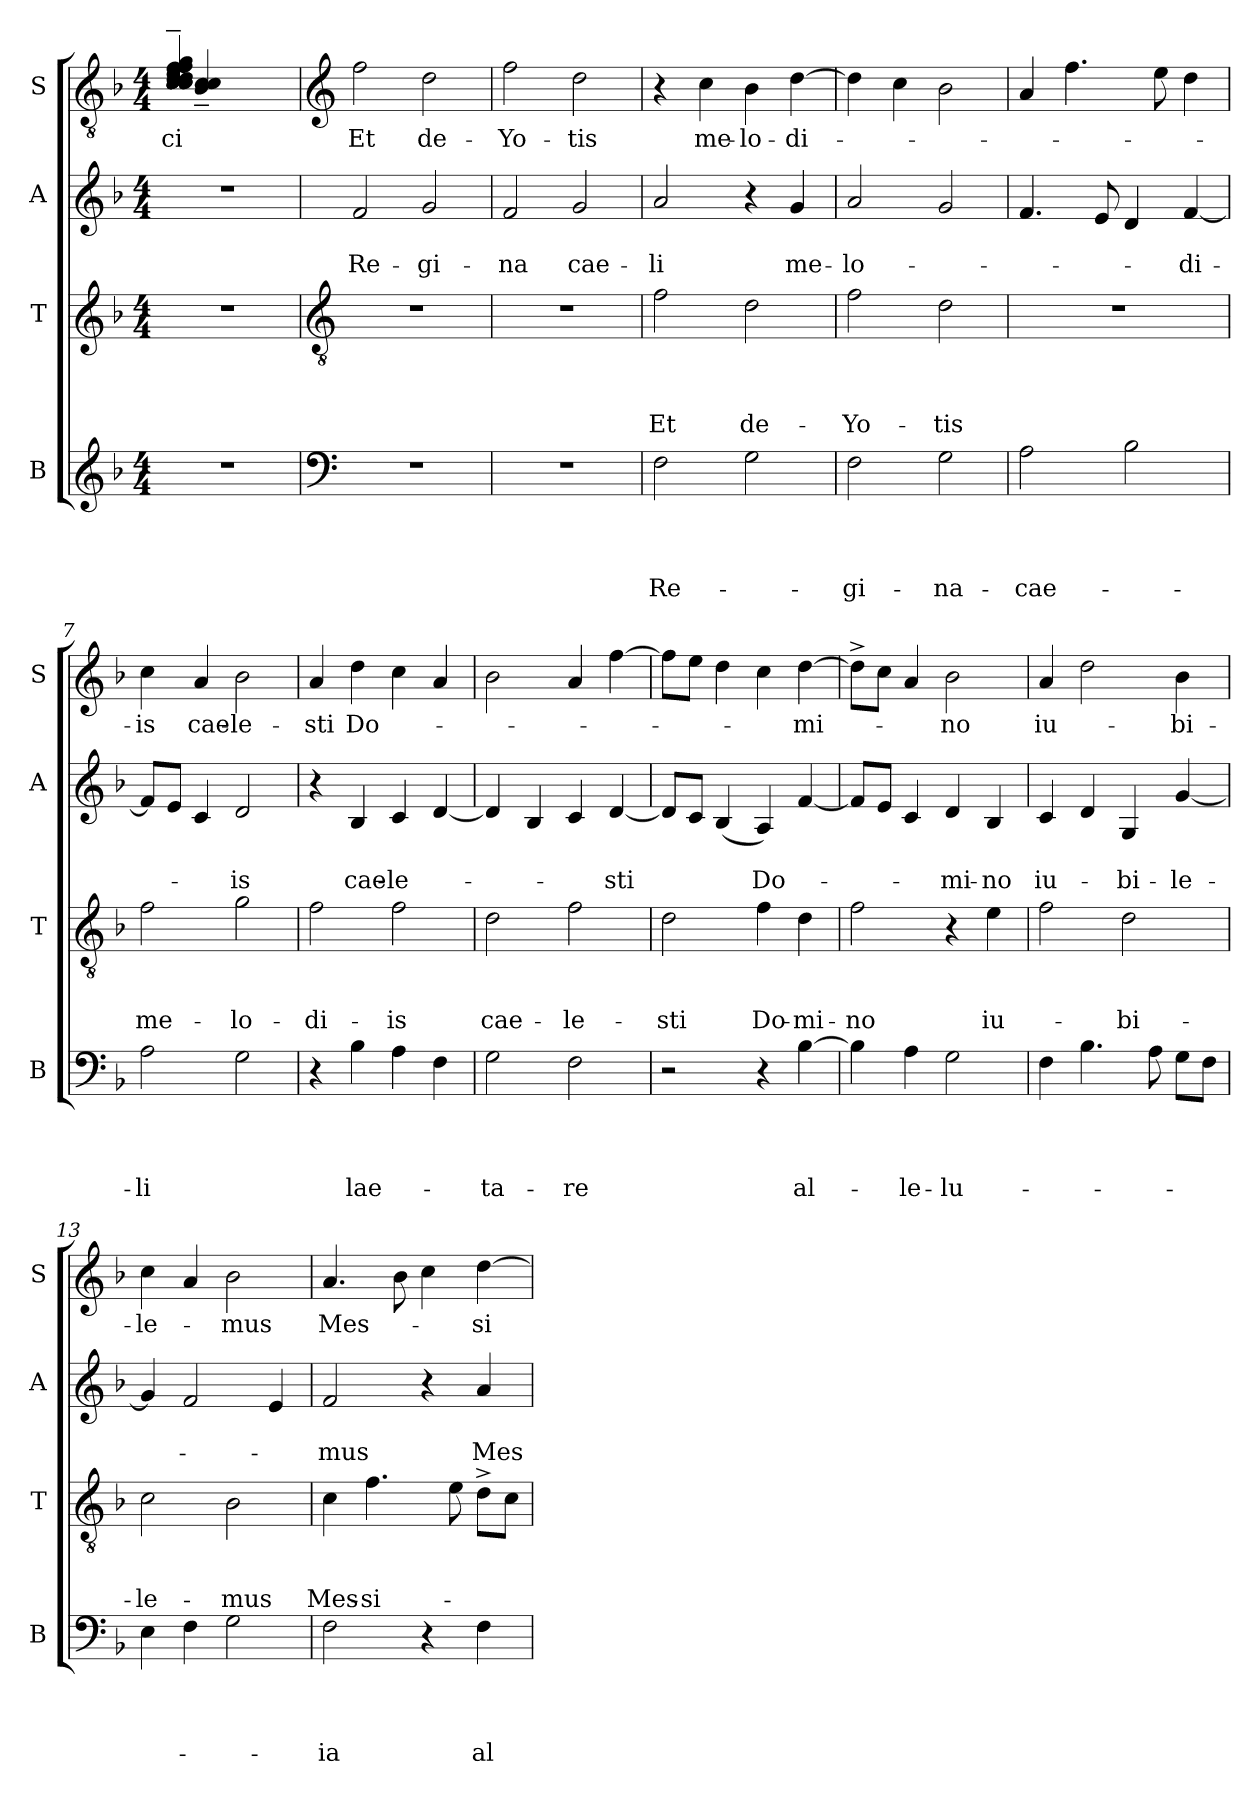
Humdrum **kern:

**kern	**text	**text	**text	**text	**kern	**text	**text	**text	**kern	**text	**text	**kern	**text
*part4	*part4	*part4	*part4	*part4	*part3	*part3	*part3	*part3	*part2	*part2	*part2	*part1	*part1
*staff4	*staff4	*staff4	*staff4	*staff4	*staff3	*staff3	*staff3	*staff3	*staff2	*staff2	*staff2	*staff1	*staff1
*I"B	*	*	*	*	*I"T	*	*	*	*I"A	*	*	*I"S	*
*I'B	*	*	*	*	*I'T	*	*	*	*I'A	*	*	*I'S	*
*clefG2	*	*	*	*	*clefG2	*	*	*	*clefG2	*	*	*clefGv2	*
*k[b-]	*	*	*	*	*k[b-]	*	*	*	*k[b-]	*	*	*k[b-]	*
*F:	*	*	*	*	*F:	*	*	*	*F:	*	*	*F:	*
*M4/4	*	*	*	*	*M4/4	*	*	*	*M4/4	*	*	*M4/4	*
=1	=1	=1	=1	=1	=1	=1	=1	=1	=1	=1	=1	=1	=1
!	!	!	!	!	!	!	!	!	!	!	!	!	!LO:LY:b
*	*	*	*	*	*	*	*	*	*	*	*	*^	*
!	!	!	!	!	!	!	!	!	!	!	!	!	!	!LO:LY:b
1r	.	.	.	.	1r	.	.	.	1r	.	.	4c/~< 4c/~< 4c/~< 4c/~< 4c/~< 4d/~< 4d/~< 4d/~< 4e/~< 4f/~< 4f/~< 4g/~<	4B-/~< 4c/~< 4c/~<	-ci
.	.	.	.	.	.	.	.	.	.	.	.	2.ryy	2.ryy	.
*	*	*	*	*	*	*	*	*	*	*	*	*v	*v	*
!!LO:LB:g=z
=2	=2	=2	=2	=2	=2	=2	=2	=2	=2	=2	=2	=2	=2
*clefF4	*	*	*	*	*clefGv2	*	*	*	*	*	*	*clefG2	*
*	*	*	*	*	*	*	*	*	*	*	*	*^	*
!	!	!	!	!	!	!	!	!	!	!	!LO:LY:b	!	!	!LO:LY:b
*	*	*	*	*	*	*	*	*	*	*	*	*v	*v	*
1r	.	.	.	.	1r	.	.	.	2f/	.	Re-	2ff\	Et
!	!	!	!	!	!	!	!	!	!	!	!LO:LY:b	!	!LO:LY:b
.	.	.	.	.	.	.	.	.	2g/	.	-gi-	2dd\	de-
=3	=3	=3	=3	=3	=3	=3	=3	=3	=3	=3	=3	=3	=3
!	!	!	!	!	!	!	!	!	!	!	!LO:LY:b	!	!LO:LY:b
1r	.	.	.	.	1r	.	.	.	2f/	.	-na	2ff\	-Yo-
!	!	!	!	!	!	!	!	!	!	!	!LO:LY:b	!	!LO:LY:b
.	.	.	.	.	.	.	.	.	2g/	.	cae-	2dd\	-tis
=4	=4	=4	=4	=4	=4	=4	=4	=4	=4	=4	=4	=4	=4
!	!	!	!	!LO:LY:b	!	!	!	!LO:LY:b	!	!	!LO:LY:b	!	!
2F\	.	.	.	Re-	2f\	.	.	Et	2a/	.	-li	4r	.
!	!	!	!	!	!	!	!	!	!	!	!	!	!LO:LY:b
.	.	.	.	.	.	.	.	.	.	.	.	4cc\	me-
!	!	!	!	!	!	!	!	!LO:LY:b	!	!	!	!	!LO:LY:b
2G\	.	.	.	.	2d\	.	.	de-	4r	.	.	4b-\	-lo-
!	!	!	!	!	!	!	!	!	!	!	!LO:LY:b	!	!LO:LY:b
.	.	.	.	.	.	.	.	.	4g/	.	me-	[>4dd\	-di-
=5	=5	=5	=5	=5	=5	=5	=5	=5	=5	=5	=5	=5	=5
!	!	!	!	!LO:LY:b	!	!	!	!LO:LY:b	!	!	!LO:LY:b	!	!
2F\	.	.	.	-gi-	2f\	.	.	-Yo-	2a/	.	-lo-	4dd\]	.
.	.	.	.	.	.	.	.	.	.	.	.	4cc\	.
!	!	!	!	!LO:LY:b	!	!	!	!LO:LY:b	!	!	!	!	!
2G\	.	.	.	-na-	2d\	.	.	-tis	2g/	.	.	2b-\	.
=6	=6	=6	=6	=6	=6	=6	=6	=6	=6	=6	=6	=6	=6
!	!	!	!	!LO:LY:b	!	!	!	!	!	!	!	!	!
2A\	.	.	.	-cae-	1r	.	.	.	4.f/	.	.	4a/	.
.	.	.	.	.	.	.	.	.	.	.	.	4.ff\	.
.	.	.	.	.	.	.	.	.	8e/	.	.	.	.
2B-\	.	.	.	.	.	.	.	.	4d/	.	.	.	.
.	.	.	.	.	.	.	.	.	.	.	.	8ee\	.
!	!	!	!	!	!	!	!	!	!	!	!LO:LY:b	!	!
.	.	.	.	.	.	.	.	.	[<4f/	.	-di-	4dd\	.
=7	=7	=7	=7	=7	=7	=7	=7	=7	=7	=7	=7	=7	=7
!	!	!	!	!LO:LY:b	!	!	!	!LO:LY:b	!	!	!	!	!LO:LY:b
2A\	.	.	.	-li	2f\	.	.	me-	8f/L]	.	.	4cc\	-is
.	.	.	.	.	.	.	.	.	8e/J	.	.	.	.
!	!	!	!	!	!	!	!	!	!	!	!	!	!LO:LY:b
.	.	.	.	.	.	.	.	.	4c/	.	.	4a/	cae-
!	!	!	!	!	!	!	!	!LO:LY:b	!	!	!LO:LY:b	!	!LO:LY:b
2G\	.	.	.	.	2g\	.	.	-lo-	2d/	.	-is	2b-\	-le-
=8	=8	=8	=8	=8	=8	=8	=8	=8	=8	=8	=8	=8	=8
!	!	!	!	!	!	!	!	!LO:LY:b	!	!	!	!	!LO:LY:b
4r	.	.	.	.	2f\	.	.	-di-	4r	.	.	4a/	-sti
!	!	!	!	!LO:LY:b	!	!	!	!	!	!	!LO:LY:b	!	!LO:LY:b
4B-\	.	.	.	lae-	.	.	.	.	4B-/	.	cae-	4dd\	Do-
!	!	!	!	!	!	!	!	!LO:LY:b	!	!	!LO:LY:b	!	!
4A\	.	.	.	.	2f\	.	.	-is	4c/	.	-le-	4cc\	.
4F\	.	.	.	.	.	.	.	.	[<4d/	.	.	4a/	.
!!LO:LB:g=z
=9	=9	=9	=9	=9	=9	=9	=9	=9	=9	=9	=9	=9	=9
!	!	!	!	!LO:LY:b	!	!	!	!LO:LY:b	!	!	!	!	!
2G\	.	.	.	-ta-	2d\	.	.	cae-	4d/]	.	.	2b-\	.
.	.	.	.	.	.	.	.	.	4B-/	.	.	.	.
!	!	!	!	!LO:LY:b	!	!	!	!LO:LY:b	!	!	!	!	!
2F\	.	.	.	-re	2f\	.	.	-le-	4c/	.	.	4a/	.
!	!	!	!	!	!	!	!	!	!	!	!LO:LY:b	!	!
.	.	.	.	.	.	.	.	.	[<4d/	.	-sti	[>4ff\	.
=10	=10	=10	=10	=10	=10	=10	=10	=10	=10	=10	=10	=10	=10
!	!	!	!	!	!	!	!	!LO:LY:b	!	!	!	!	!
2r	.	.	.	.	2d\	.	.	-sti	8d/L]	.	.	8ff\L]	.
.	.	.	.	.	.	.	.	.	8c/J	.	.	8ee\J	.
.	.	.	.	.	.	.	.	.	(4B-/	.	.	4dd\	.
!	!	!	!	!	!	!	!	!LO:LY:b	!	!	!LO:LY:b	!	!
4r	.	.	.	.	4f\	.	.	Do-	4A/)	.	Do-	4cc\	.
!	!	!	!	!LO:LY:b	!	!	!	!LO:LY:b:rj	!	!	!	!	!LO:LY:b
[>4B-\	.	.	.	al-	4d\	.	.	-mi-	[<4f/	.	.	[>4dd\	-mi-
=11	=11	=11	=11	=11	=11	=11	=11	=11	=11	=11	=11	=11	=11
!	!	!	!	!	!	!	!	!LO:LY:b	!	!	!	!	!
4B-\]	.	.	.	.	2f\	.	.	-no	8f/L]	.	.	8dd^>\L]	.
.	.	.	.	.	.	.	.	.	8e/J	.	.	8cc\J	.
!	!	!	!	!LO:LY:b	!	!	!	!	!	!	!	!	!
4A\	.	.	.	-le-	.	.	.	.	4c/	.	.	4a/	.
!	!	!	!	!LO:LY:b:rj	!	!	!	!	!	!	!LO:LY:b	!	!LO:LY:b
2G\	.	.	.	-lu-	4r	.	.	.	4d/	.	-mi-	2b-\	-no
!	!	!	!	!	!	!	!	!LO:LY:b	!	!	!LO:LY:b:rj	!	!
.	.	.	.	.	4e\	.	.	iu-	4B-/	.	-no	.	.
=12	=12	=12	=12	=12	=12	=12	=12	=12	=12	=12	=12	=12	=12
!	!	!	!	!	!	!	!	!	!	!	!LO:LY:b	!	!LO:LY:b
4F\	.	.	.	.	2f\	.	.	.	4c/	.	iu-	4a/	iu-
4.B-\	.	.	.	.	.	.	.	.	4d/	.	.	2dd\	.
!	!	!	!	!	!	!	!	!LO:LY:b	!	!	!LO:LY:b	!	!
.	.	.	.	.	2d\	.	.	-bi-	4G/	.	-bi-	.	.
8A\	.	.	.	.	.	.	.	.	.	.	.	.	.
!	!	!	!	!	!	!	!	!	!	!	!LO:LY:b	!	!LO:LY:b
8G\L	.	.	.	.	.	.	.	.	[<4g/	.	-le-	4b-\	-bi-
8F\J	.	.	.	.	.	.	.	.	.	.	.	.	.
=13	=13	=13	=13	=13	=13	=13	=13	=13	=13	=13	=13	=13	=13
!	!	!	!	!	!	!	!	!LO:LY:b	!	!	!	!	!LO:LY:b
4E\	.	.	.	.	2c\	.	.	-le-	4g/]	.	.	4cc\	-le-
4F\	.	.	.	.	.	.	.	.	2f/	.	.	4a/	.
!	!	!	!	!	!	!	!	!LO:LY:b	!	!	!	!	!LO:LY:b
2G\	.	.	.	.	2B-\	.	.	-mus	.	.	.	2b-\	-mus
.	.	.	.	.	.	.	.	.	4e/	.	.	.	.
=14	=14	=14	=14	=14	=14	=14	=14	=14	=14	=14	=14	=14	=14
!	!	!	!	!LO:LY:b	!	!	!	!LO:LY:b	!	!	!LO:LY:b	!	!LO:LY:b
2F\	.	.	.	-ia	4c\	.	.	Mes-	2f/	.	-mus	4.a/	Mes-
!	!	!	!	!	!	!	!	!LO:LY:b:rj	!	!	!	!	!
.	.	.	.	.	4.f\	.	.	-si-	.	.	.	.	.
.	.	.	.	.	.	.	.	.	.	.	.	8b-\	.
4r	.	.	.	.	.	.	.	.	4r	.	.	4cc\	.
.	.	.	.	.	8e\	.	.	.	.	.	.	.	.
!	!	!	!	!LO:LY:b	!	!	!	!	!	!	!LO:LY:b	!	!LO:LY:b
4F\	.	.	.	al-	8d^>\L	.	.	.	4a/	.	Mes-	[>4dd\	-si-
.	.	.	.	.	8c\J	.	.	.	.	.	.	.	.
=	=	=	=	=	=	=	=	=	=	=	=	=	=
*-	*-	*-	*-	*-	*-	*-	*-	*-	*-	*-	*-	*-	*-
